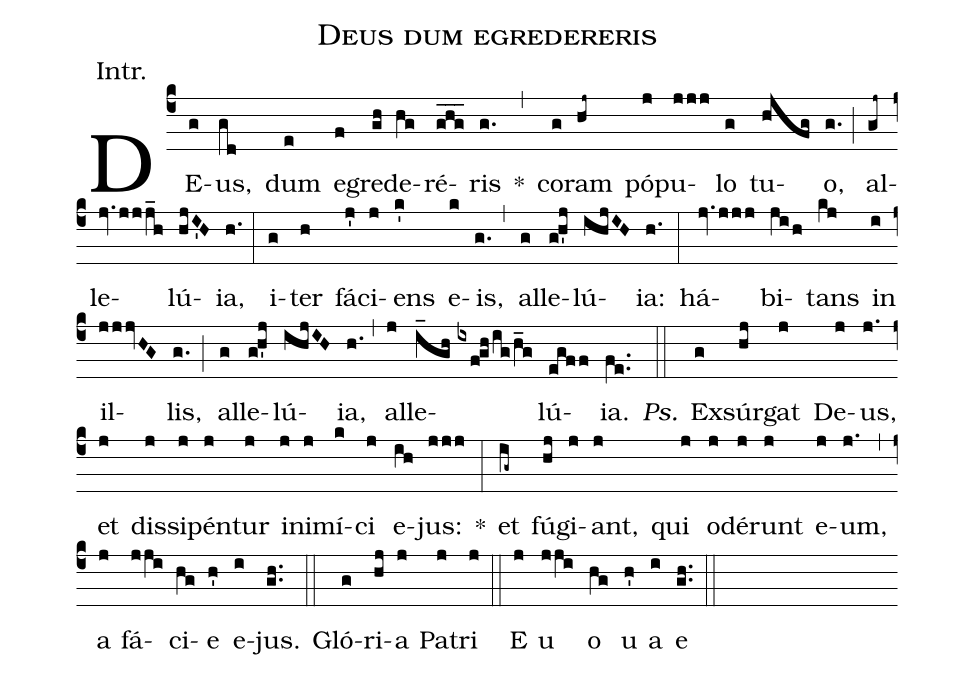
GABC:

name:Deus dum egredereris;
annotation:Intr.;
mode:3;
office-part:Introit;
%%
(c4) DE(g)us,(gd) dum(e) eg(f)re(gh)de(hg)ré(ghg___)ris(g.) *(,) co(g)ram(hj~) pó(j)pu(jjj)lo(g) tu(hjfg)o,(g.) (;) al(gj~)le(jv.jjj_h)lú(hjI'H)ia,(h.) (:) i(g)ter(h) fá(j')ci(j)ens(k') e(k)is,(g.) (,) al(g)le(g!h'j)lú(ihjIH)ia:(h.) (:) há(jv.jjj)bi(jih)tans(kj) in(i) il(jjjvHG)lis,(g.) (;) al(g)le(g!h'j)lú(ihjIH)ia,(h.) (,) al(j)le(i_gh//ixf!gh/ig/h_g)lú(egff)ia.(fe..) <i>Ps.</i>(::) Ex(g)súr(hj)gat(j) De(j)us,(j.) et(j) dis(j)si(j)pén(j)tur(j) i(j)ni(j)mí(k)ci(j) e(ih)jus:(jjj) *(:) et(ig~) fú(hj)gi(j)ant,(j) qui(j) o(j)dé(j)runt(j) e(j)um,(j.) (,) a(j) fá(jji)ci(hg)e(h') e(i)jus.(gh..) (::) Gló(g)ri(hj)a(j) Pa(j)tri(j) (::) E(j) u(jji) o(hg) u(h') a(i) e(gh..) (::)
